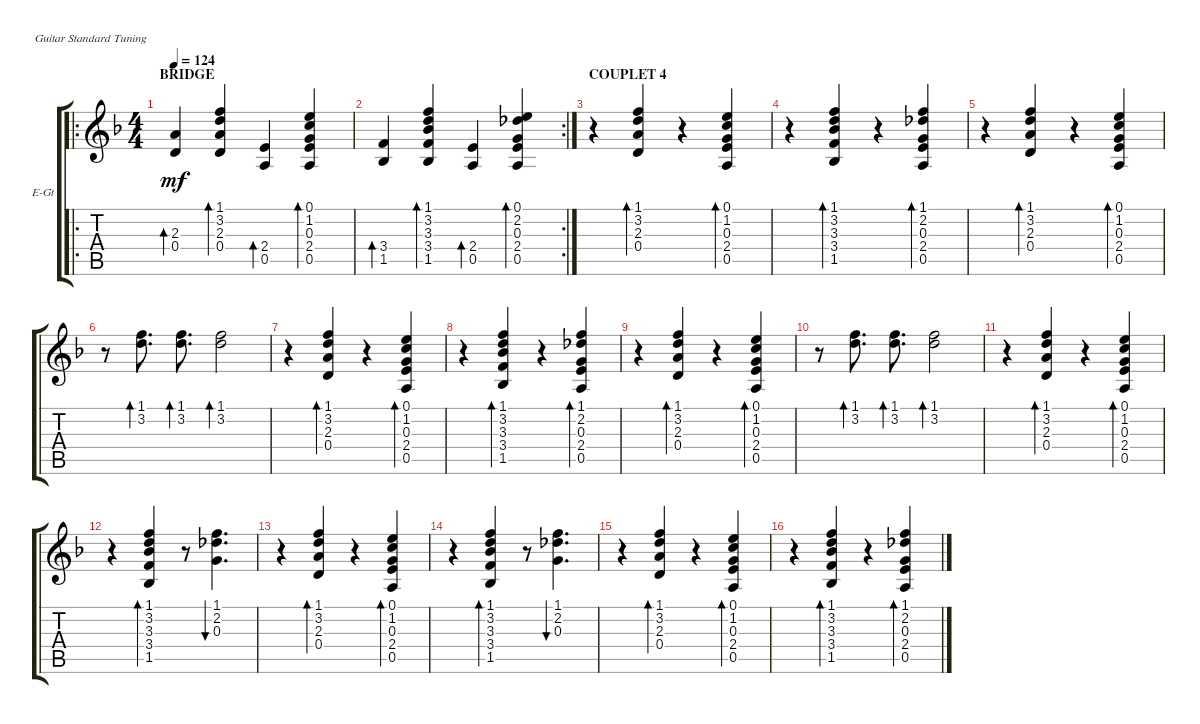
\defaultSystemsLayout 4
\bracketExtendMode groupsimilarinstruments
\firstSystemTrackNameOrientation horizontal
\otherSystemsTrackNameOrientation horizontal
\track ("Electric Guitar" "E-Gt") {instrument electricguitarclean}
\staff {score tabs}
\tuning (E4 B3 G3 D3 A2 E2)
\ro
\ts (4 4)
\section ("" "BRIDGE")
\tempo 124
\clef g2
\ks dminor
(0.4 2.3).4{bd 30 dy mf} (0.4 2.3 3.2 1.1).4{bd 30} (0.5 2.4).4{bd 30} (0.5 2.4 0.3 1.2 0.1).4{bd 30} |
\rc 2
(1.5 3.4).4{bd 30} (3.4 3.3 3.2 1.1 1.5).4{bd 30} (0.5 2.4).4{bd 30} (0.5 2.4 0.3 2.2 0.1).4{bd 30} |
\section ("" "COUPLET 4")
r.4 (0.4 2.3 3.2 1.1).4{bd 30} r.4 (2.4 0.3 1.2 0.1 0.5).4{bd 30} |
r.4 (3.4 3.3 3.2 1.1 1.5).4{bd 30} r.4 (2.4 0.3 2.2 1.1 0.5).4{bd 30} |
r.4 (0.4 2.3 3.2 1.1).4{bd 30} r.4 (2.4 0.3 1.2 0.1 0.5).4{bd 30} |
r.8 (3.2 1.1).8{d bd 30} (3.2 1.1).8{d bd 30} (3.2 1.1).2{bd 30} |
r.4 (0.4 2.3 3.2 1.1).4{bd 30} r.4 (2.4 0.3 1.2 0.1 0.5).4{bd 30} |
r.4 (3.4 3.3 3.2 1.1 1.5).4{bd 30} r.4 (2.4 0.3 2.2 1.1 0.5).4{bd 30} |
r.4 (0.4 2.3 3.2 1.1).4{bd 30} r.4 (2.4 0.3 1.2 0.1 0.5).4{bd 30} |
r.8 (3.2 1.1).8{d bd 30} (3.2 1.1).8{d bd 30} (3.2 1.1).2{bd 30} |
r.4 (0.4 2.3 3.2 1.1).4{bd 30} r.4 (2.4 0.3 1.2 0.1 0.5).4{bd 30} |
r.4 (3.4 3.3 3.2 1.1 1.5).4{bd 30} r.8 (0.3 2.2 1.1).4{d bu 30} |
r.4 (0.4 2.3 3.2 1.1).4{bd 30} r.4 (2.4 0.3 1.2 0.1 0.5).4{bd 30} |
r.4 (3.4 3.3 3.2 1.1 1.5).4{bd 30} r.8 (0.3 2.2 1.1).4{d bu 30} |
r.4 (0.4 2.3 3.2 1.1).4{bd 30} r.4 (2.4 0.3 1.2 0.1 0.5).4{bd 30} |
r.4 (3.4 3.3 3.2 1.1 1.5).4{bd 30} r.4 (2.4 0.3 2.2 1.1 0.5).4{bd 30}
